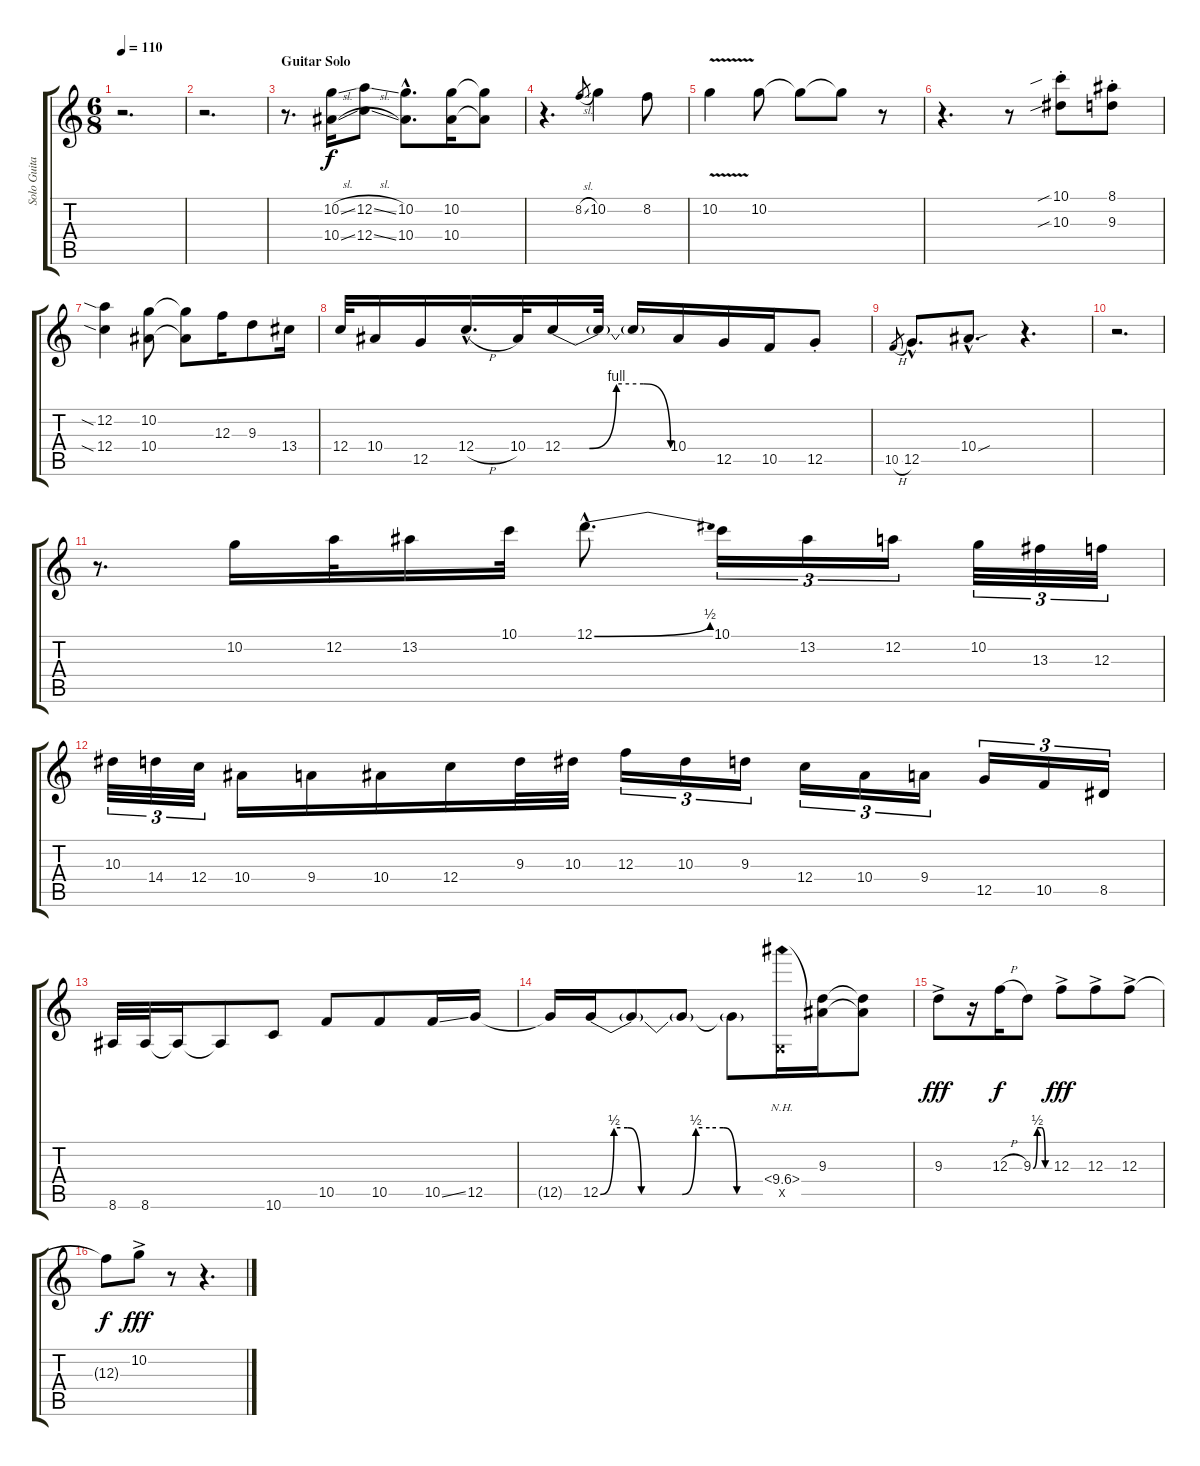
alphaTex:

\track ("Solo Guitar" "Solo Guita") {instrument electricguitarjazz}
\staff {score tabs}
\tuning (D4 A3 F3 C3 G2 D2) {hide}
\ts (6 8)
\tempo 110
\clef g2
\ks c
r.2{d dy f} |
r.2{d} |
\section ("" "Guitar Solo")
r.8{d} (10.2{sl} 10.4{sl}).16 (12.2{sl} 12.4{sl}).8 (10.2{hac} 10.4{hac}).8{d} (10.2 10.4).16 (10.2{t} 10.4{t}).8 |
r.4{d} 8.2{sl}.8{gr} 10.2.4 8.2.8 |
10.2{v}.4 10.2.8 10.2{t}.8 10.2{t}.8 r.8 |
r.4{d} r.8 (10.1{sib st} 10.3{sib st}).8 (8.1{st} 9.3{st}).8 |
(12.2{sia} 12.4{sia}).4 (10.2 10.4).8 (10.2{t} 10.4{t}).8 12.3.16 9.3.8 13.4.16 |
12.4.32 10.4.16 12.5.16 12.4{h hac}.16{d} 10.4.32 12.4{be (custom 0 0 15 0 30 4 45 4 60 0)}.16 12.4{t}.32 12.4{t}.16 10.4.16 12.5.16 10.5.16 12.5{st}.8 |
10.5{h}.8{gr} 12.5{hac}.8{d} 10.4{sou hac}.8{d} r.4{d} |
r.2{d} |
r.8{d} 10.2.16 12.2.32 13.2.16 10.1.32 12.1{be (bend 0 0 60 2) hac}.8{d} 10.1.16{tu (3 2)} 13.2.16{tu (3 2)} 12.2.16{tu (3 2)} 10.2.32{tu (3 2)} 13.3.32{tu (3 2)} 12.3.32{tu (3 2)} |
10.3.32{tu (3 2)} 14.4.32{tu (3 2)} 12.4.32{tu (3 2)} 10.4.16 9.4.16 10.4.16 12.4.16 9.3.32 10.3.32 12.3.16{tu (3 2)} 10.3.16{tu (3 2)} 9.3.16{tu (3 2)} 12.4.16{tu (3 2)} 10.4.16{tu (3 2)} 9.4.16{tu (3 2)} 12.5.16{tu (3 2)} 10.5.16{tu (3 2)} 8.5.16{tu (3 2)} |
8.6.32 8.6.32 8.6{t}.16 8.6{t}.8 10.6.8 10.5.8 10.5.8 10.5{ss}.16 12.5.16 |
12.5{t}.16 12.5{be (custom 0 0 5 2 10 2 15 0 20 0 25 0 30 0 35 2 40 2 45 2 50 0 55 0 60 0)}.16 12.5{t}.8 12.5{t}.8 12.5{t}.8 (10.4{nh} 0.5{x}).16 (9.3 10.4{t}).16 (9.3{t} 10.4{t}).8 |
9.3{ac}.8{dy fff} r.16 12.3{h}.16{dy f} 9.3{be (custom 0 0 15 2 30 2 44 0 60 0)}.8 12.3{ac}.8{dy fff} 12.3{ac}.8 12.3{ac}.8 |
12.3{t}.8{dy f} 10.2{ac}.8{dy fff} r.8 r.4{d}
